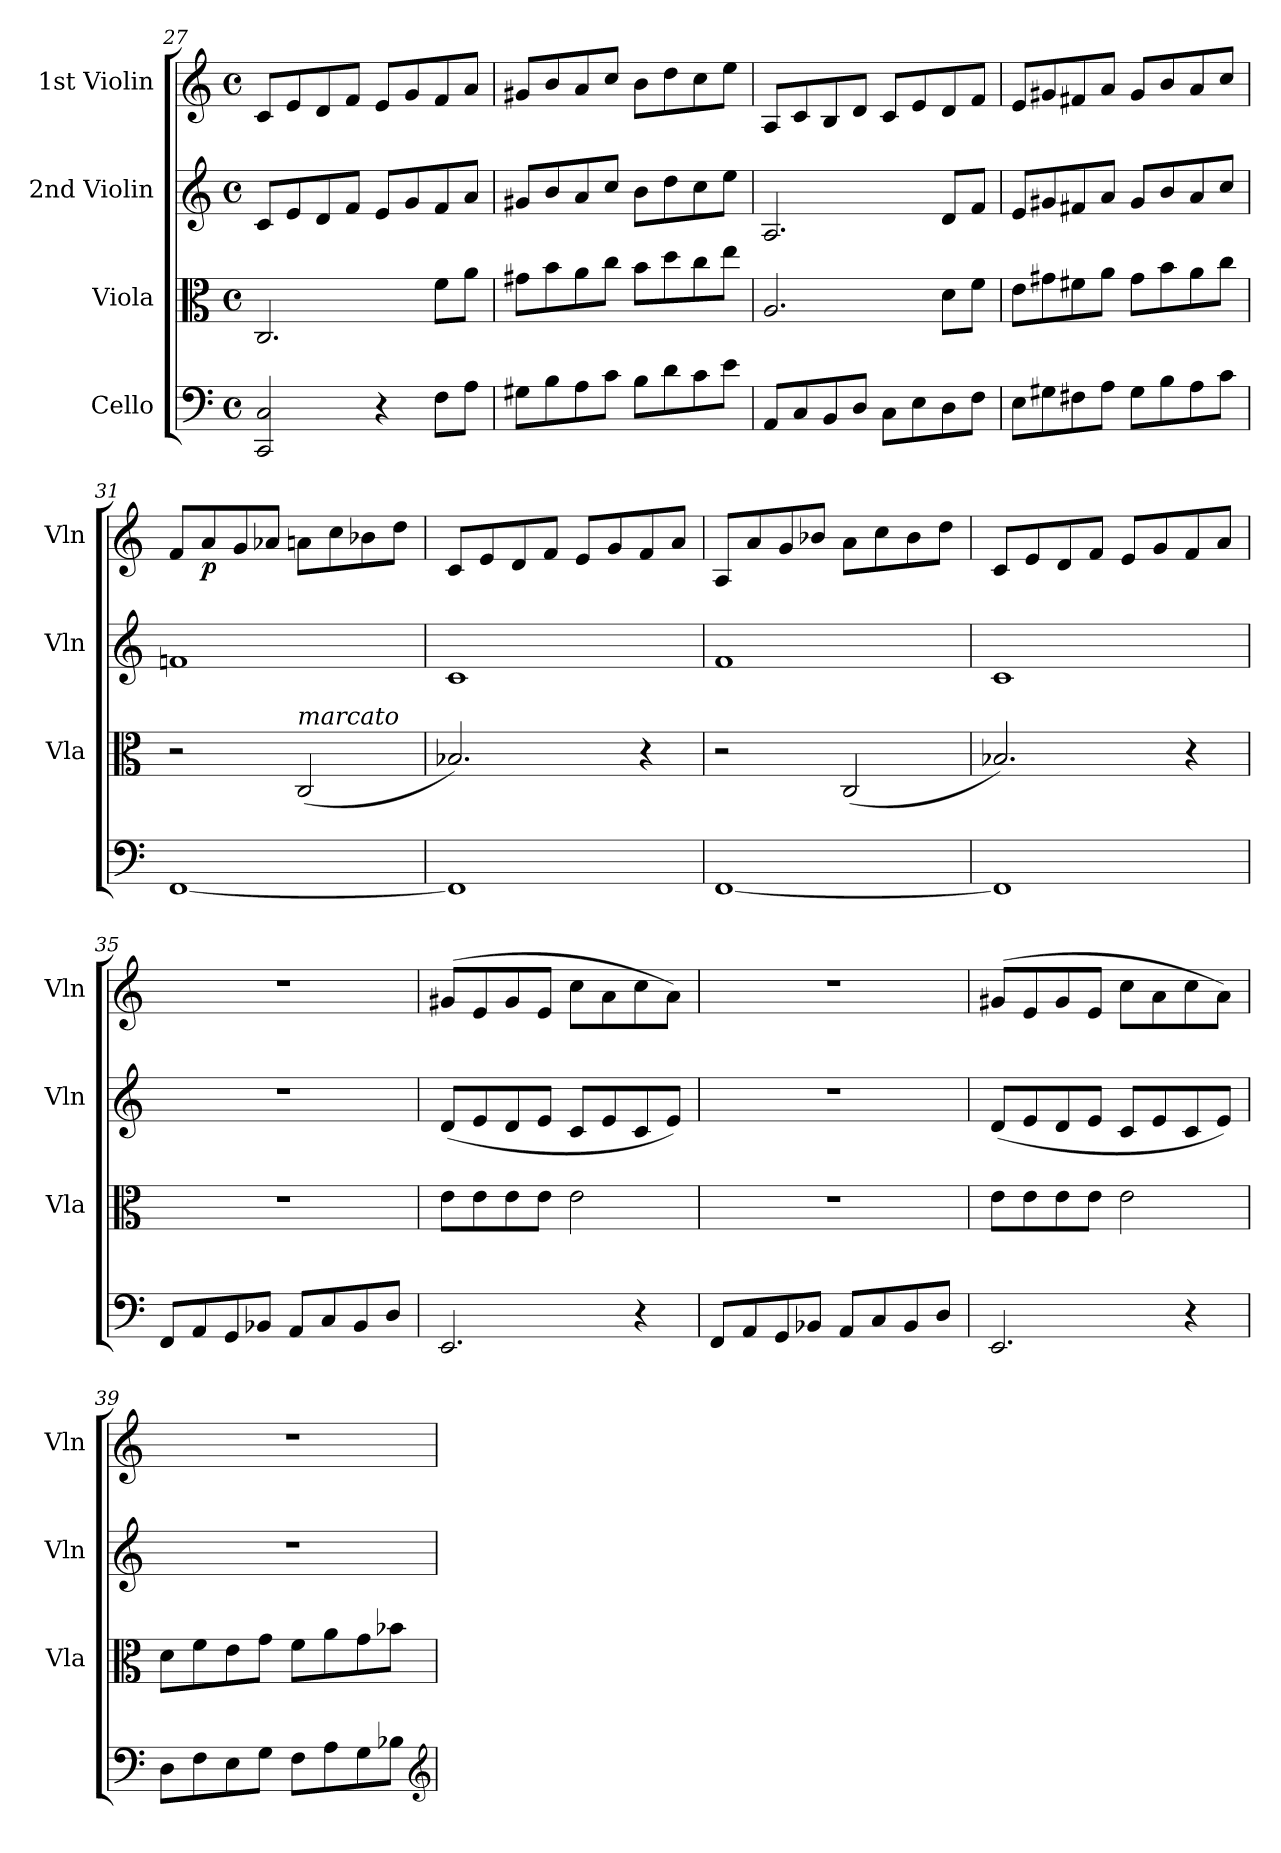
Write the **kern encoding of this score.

**kern	**kern	**kern	**kern	**dynam
*part4	*part3	*part2	*part1	*part1
*staff4	*staff3	*staff2	*staff1	*staff1
*I"Cello	*I"Viola	*I"2nd Violin	*I"1st Violin	*
*	*I'Vla	*I'Vln	*I'Vln	*
*clefF4	*clefC3	*clefG2	*clefG2	*
*k[]	*k[]	*k[]	*k[]	*
*C:	*C:	*C:	*C:	*
*M4/4	*M4/4	*M4/4	*M4/4	*
*met(c)	*met(c)	*met(c)	*met(c)	*
=27	=27	=27	=27	=27
2CC 2C	2.C	8cL	8cL	.
.	.	8e	8e	.
.	.	8d	8d	.
.	.	8fJ	8fJ	.
4r	.	8eL	8eL	.
.	.	8g	8g	.
8FL	8fL	8f	8f	.
8AJ	8aJ	8aJ	8aJ	.
=28	=28	=28	=28	=28
8G#XL	8g#XL	8g#XL	8g#XL	.
8B	8b	8b	8b	.
8A	8a	8a	8a	.
8cJ	8ccJ	8ccJ	8ccJ	.
8BL	8bL	8bL	8bL	.
8d	8dd	8dd	8dd	.
8c	8cc	8cc	8cc	.
8eJ	8eeJ	8eeJ	8eeJ	.
=29	=29	=29	=29	=29
8AAL	2.A	2.A	8AL	.
8C	.	.	8c	.
8BB	.	.	8B	.
8DJ	.	.	8dJ	.
8CL	.	.	8cL	.
8E	.	.	8e	.
8D	8dL	8dL	8d	.
8FJ	8fJ	8fJ	8fJ	.
=30	=30	=30	=30	=30
8EL	8eL	8eL	8eL	.
8G#X	8g#X	8g#X	8g#X	.
8F#X	8f#X	8f#X	8f#X	.
8AJ	8aJ	8aJ	8aJ	.
8G#L	8g#L	8g#L	8g#L	.
8B	8b	8b	8b	.
8A	8a	8a	8a	.
8cJ	8ccJ	8ccJ	8ccJ	.
=31	=31	=31	=31	=31
[1FF	2r	1fn	8fL	.
.	.	.	8a	p
.	.	.	8g	.
.	.	.	8a-XJ	.
!	!LO:TX:a:i:t=marcato	!	!	!
.	(2C	.	8anL	.
.	.	.	8cc	.
.	.	.	8b-X	.
.	.	.	8ddJ	.
=32	=32	=32	=32	=32
1FF]	2.B-X)	1c	8cL	.
.	.	.	8e	.
.	.	.	8d	.
.	.	.	8fJ	.
.	.	.	8eL	.
.	.	.	8g	.
.	4r	.	8f	.
.	.	.	8aJ	.
=33	=33	=33	=33	=33
[1FF	2r	1f	8AL	.
.	.	.	8a	.
.	.	.	8g	.
.	.	.	8b-XJ	.
.	(2C	.	8aL	.
.	.	.	8cc	.
.	.	.	8b-	.
.	.	.	8ddJ	.
=34	=34	=34	=34	=34
1FF]	2.B-X)	1c	8cL	.
.	.	.	8e	.
.	.	.	8d	.
.	.	.	8fJ	.
.	.	.	8eL	.
.	.	.	8g	.
.	4r	.	8f	.
.	.	.	8aJ	.
=35	=35	=35	=35	=35
8FFL	1r	1r	1r	.
8AA	.	.	.	.
8GG	.	.	.	.
8BB-XJ	.	.	.	.
8AAL	.	.	.	.
8C	.	.	.	.
8BB-	.	.	.	.
8DJ	.	.	.	.
=36	=36	=36	=36	=36
2.EE	8eL	(8dL	(8g#XL	.
.	8e	8e	8e	.
.	8e	8d	8g#	.
.	8eJ	8eJ	8eJ	.
.	2e	8cL	8ccL	.
.	.	8e	8a	.
4r	.	8c	8cc	.
.	.	8eJ)	8aJ)	.
=37	=37	=37	=37	=37
8FFL	1r	1r	1r	.
8AA	.	.	.	.
8GG	.	.	.	.
8BB-XJ	.	.	.	.
8AAL	.	.	.	.
8C	.	.	.	.
8BB-	.	.	.	.
8DJ	.	.	.	.
=38	=38	=38	=38	=38
2.EE	8eL	(8dL	(8g#XL	.
.	8e	8e	8e	.
.	8e	8d	8g#	.
.	8eJ	8eJ	8eJ	.
.	2e	8cL	8ccL	.
.	.	8e	8a	.
4r	.	8c	8cc	.
.	.	8eJ)	8aJ)	.
=39	=39	=39	=39	=39
8DL	8dL	1r	1r	.
8F	8f	.	.	.
8E	8e	.	.	.
8GJ	8gJ	.	.	.
8FL	8fL	.	.	.
8A	8a	.	.	.
8G	8g	.	.	.
8B-XJ	8b-XJ	.	.	.
*clefG2	*	*	*	*
=	=	=	=	=
*-	*-	*-	*-	*-
